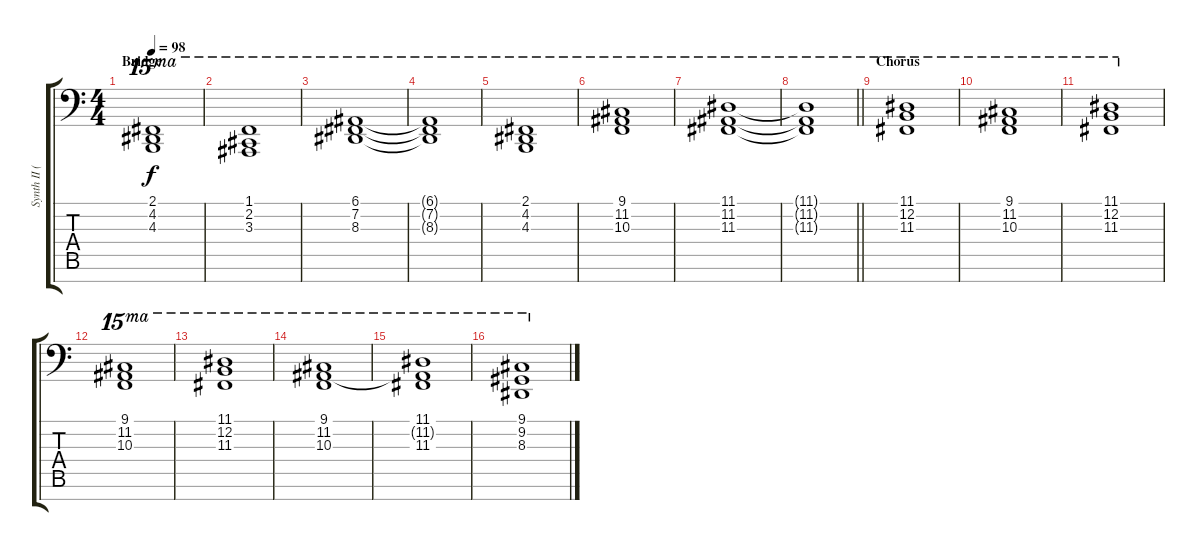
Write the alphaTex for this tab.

\track ("Synth II (Banks)" "Synth II (") {instrument choiraahs}
\staff {score tabs}
\tuning (E4 B3 G3 D3 A2 E2 C-1) {hide}
\ts (4 4)
\section ("" "Bridge")
\tempo 98
\clef f4
\ks c
(2.1 4.2 4.3).1{ot 15ma dy f} |
(1.1 2.2 3.3).1{ot 15ma} |
(6.1 7.2 8.3).1{ot 15ma} |
(6.1{t} 7.2{t} 8.3{t}).1{ot 15ma} |
(2.1 4.2 4.3).1{ot 15ma} |
(9.1 11.2 10.3).1{ot 15ma} |
(11.1 11.2 11.3).1{ot 15ma} |
\barLineRight lightlight
(11.1{t} 11.2{t} 11.3{t}).1{ot 15ma} |
\section ("" "Chorus")
(11.1 12.2 11.3).1{ot 15ma} |
(9.1 11.2 10.3).1{ot 15ma} |
(11.1 12.2 11.3).1{ot 15ma} |
(9.1 11.2 10.3).1{ot 15ma} |
(11.1 12.2 11.3).1{ot 15ma} |
(9.1 11.2 10.3).1{ot 15ma} |
(11.1 11.2{t} 11.3).1{ot 15ma} |
(9.1 9.2 8.3).1{ot 15ma}
